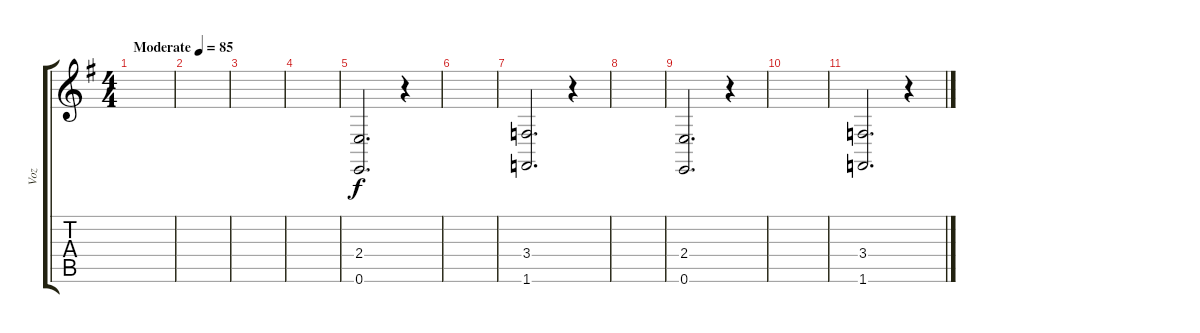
\track ("Voz" "Voz") {instrument choiraahs}
\staff {score tabs}
\tuning (E4 B3 G3 D3 A2 E2) {hide}
\ts (4 4)
\tempo (85 "Moderate")
\clef g2
\ks g
|
|
|
|
(2.4 0.6).2{d} r.4 |
|
(3.4 1.6).2{d} r.4 |
|
(2.4 0.6).2{d} r.4 |
|
(3.4 1.6).2{d} r.4
